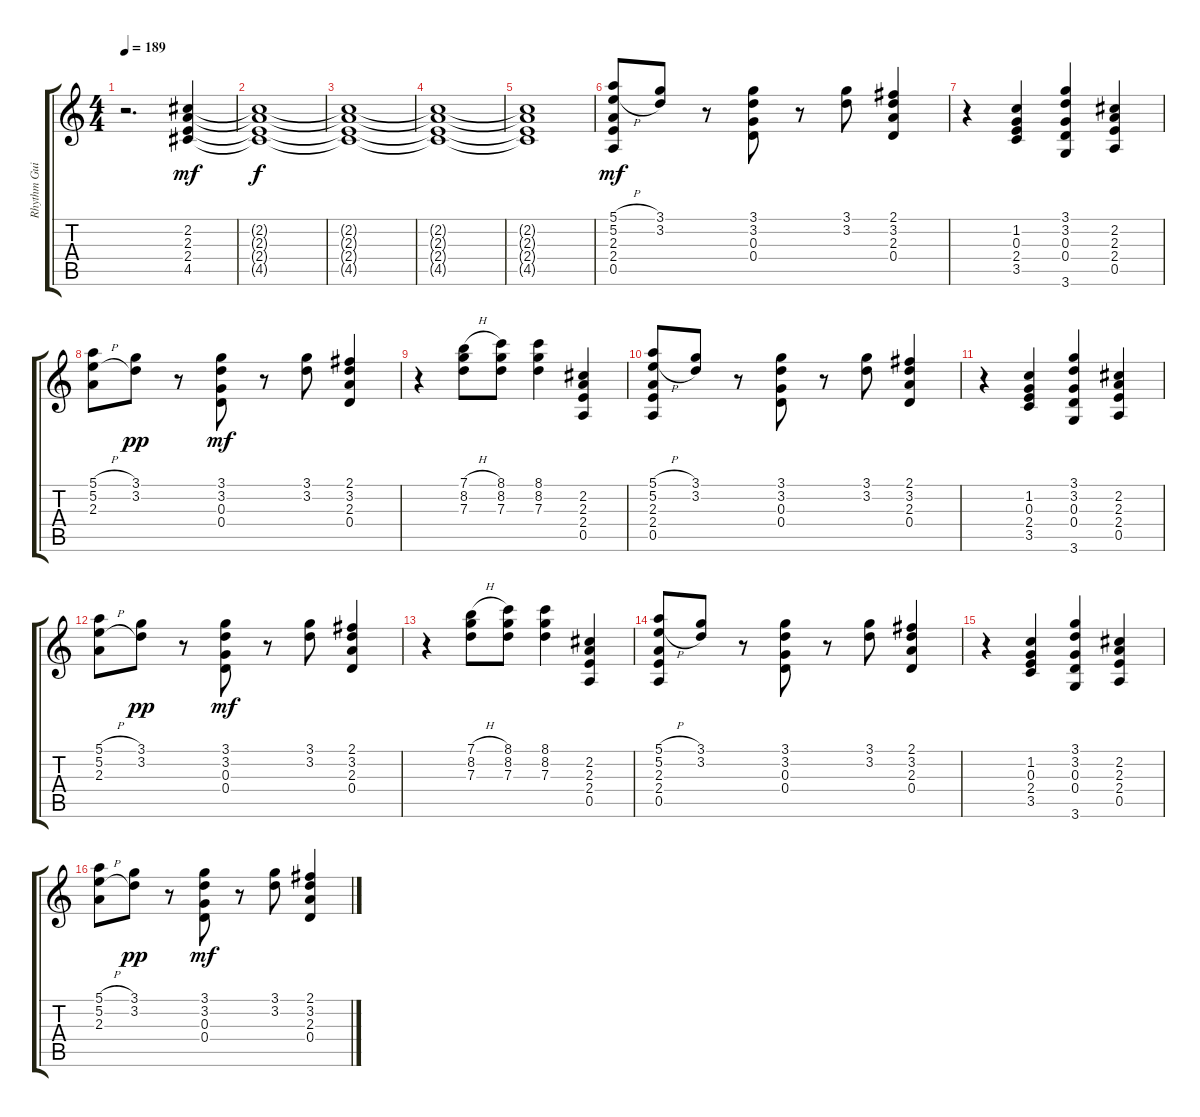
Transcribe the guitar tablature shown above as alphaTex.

\track ("Rhythm Guitar I" "Rhythm Gui") {instrument overdrivenguitar}
\staff {score tabs}
\tuning (E4 B3 G3 D3 A2 E2) {hide}
\ts (4 4)
\tempo 189
\clef g2
\ks c
r.2{d dy mf} (2.2 2.3 2.4 4.5).4 |
(2.2{t} 2.3{t} 2.4{t} 4.5{t}).1{dy f} |
(2.2{t} 2.3{t} 2.4{t} 4.5{t}).1 |
(2.2{t} 2.3{t} 2.4{t} 4.5{t}).1 |
(2.2{t} 2.3{t} 2.4{t} 4.5{t}).1 |
(5.1{h} 5.2{h} 2.3 2.4 0.5).8{dy mf} (3.1 3.2).8 r.8 (3.1 3.2 0.3 0.4).8 r.8 (3.1 3.2).8 (2.1 3.2 2.3 0.4).4 |
r.4 (1.2 0.3 2.4 3.5).4 (3.1 3.2 0.3 0.4 3.6).4 (2.2 2.3 2.4 0.5).4 |
(5.1{h} 5.2{h} 2.3).8 (3.1 3.2).8{dy pp} r.8 (3.1 3.2 0.3 0.4).8{dy mf} r.8 (3.1 3.2).8 (2.1 3.2 2.3 0.4).4 |
r.4 (7.1{h} 8.2 7.3).8 (8.1 8.2 7.3).8 (8.1 8.2 7.3).4 (2.2 2.3 2.4 0.5).4 |
(5.1{h} 5.2{h} 2.3 2.4 0.5).8 (3.1 3.2).8 r.8 (3.1 3.2 0.3 0.4).8 r.8 (3.1 3.2).8 (2.1 3.2 2.3 0.4).4 |
r.4 (1.2 0.3 2.4 3.5).4 (3.1 3.2 0.3 0.4 3.6).4 (2.2 2.3 2.4 0.5).4 |
(5.1{h} 5.2{h} 2.3).8 (3.1 3.2).8{dy pp} r.8 (3.1 3.2 0.3 0.4).8{dy mf} r.8 (3.1 3.2).8 (2.1 3.2 2.3 0.4).4 |
r.4 (7.1{h} 8.2 7.3).8 (8.1 8.2 7.3).8 (8.1 8.2 7.3).4 (2.2 2.3 2.4 0.5).4 |
(5.1{h} 5.2{h} 2.3 2.4 0.5).8 (3.1 3.2).8 r.8 (3.1 3.2 0.3 0.4).8 r.8 (3.1 3.2).8 (2.1 3.2 2.3 0.4).4 |
r.4 (1.2 0.3 2.4 3.5).4 (3.1 3.2 0.3 0.4 3.6).4 (2.2 2.3 2.4 0.5).4 |
(5.1{h} 5.2{h} 2.3).8 (3.1 3.2).8{dy pp} r.8 (3.1 3.2 0.3 0.4).8{dy mf} r.8 (3.1 3.2).8 (2.1 3.2 2.3 0.4).4
